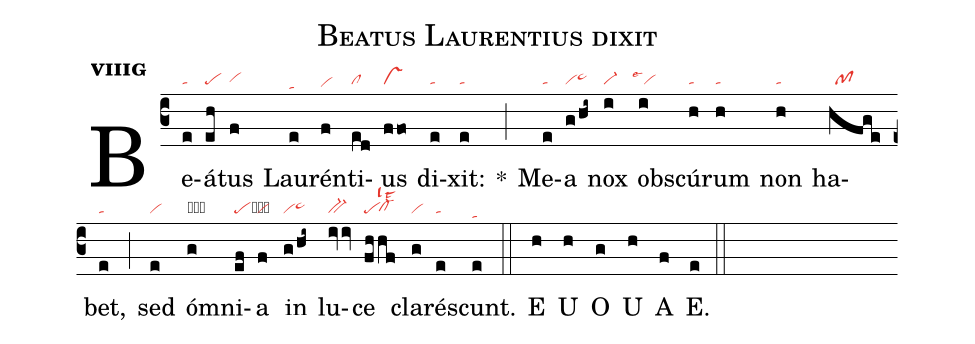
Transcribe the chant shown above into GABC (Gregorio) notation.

name:Beatus Laurentius dixit;
office-part:an;
mode:8g;
nabc-lines:1;
%%
initial-style: 1;
name: Beatus Laurentius dixit mea nox;
mode:7;
office-part: Antiphona;
annotation: Ant.;
annotation: viii g;
nabc-lines:1;
%%
(c3) Be(e|ta)á(eh|pe)tus(f|vihg) Lau(e|tahd)rén(f|vihe)ti(ed|cl)us(ffo|vs) di(e|ta)xit:(e|ta) <sp>*</sp>(;) Me(e|ta)a(g/hi~|vita>hh) nox(i|vi-) ob(i|``vilse1)scú(h|ta)rum(h|ta) non(h|ta) ha(hfge|//pf)bet,(e|ta) (;) sed(e|vi) óm(g|obvi)ni(ef|pecb)a(f|vi) in(g/hi~|vita>hh) lu(iviv|bv-)ce(fh/hf|pe`cl-hglslt2) cla(g|vi)rés(e|ta)cunt.(e|tahd) (::)
<eu>E(h) U(h) O(g) U(h) A(f) E.(e) </eu>(::)
